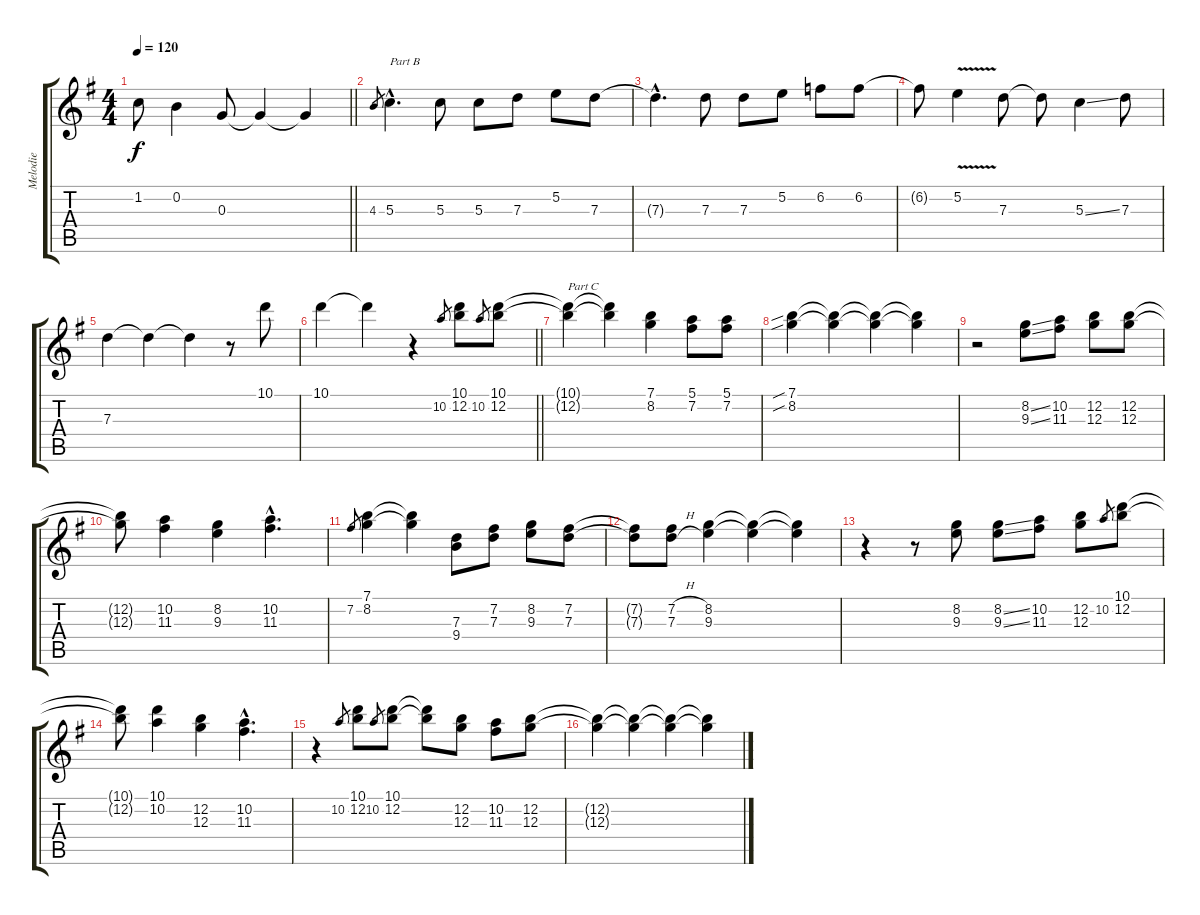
\track ("Melodie" "Melodie") {instrument acousticguitarnylon}
\staff {score tabs}
\tuning (E4 B3 G3 D3 A2 E2) {hide}
\ts (4 4)
\tempo 120
\clef g2
\barLineRight lightlight
\ks g
1.2{t}.8{dy f} 0.2.4 0.3.8 0.3{t}.4 0.3{t}.4 |
4.3.8{gr} 5.3{hac}.4{d txt "Part B"} 5.3.8 5.3.8 7.3.8 5.2.8 7.3.8 |
7.3{hac t}.4{d} 7.3.8 7.3.8 5.2.8 6.2.8 6.2.8 |
6.2{t}.8 5.2{v}.4 7.3.8 7.3{t}.8 5.3{ss}.4 7.3.8 |
7.3.4 7.3{t}.4 7.3{t}.4 r.8 10.1.8 |
\barLineRight lightlight
10.1.4 10.1{t}.4 r.4 10.2.8{gr} (10.1 12.2).8 10.2.8{gr} (10.1 12.2).8 |
(10.1{t} 12.2{t}).4{txt "Part C"} (10.1{t} 12.2{t}).4 (7.1 8.2).4 (5.1 7.2).8 (5.1 7.2).8 |
(7.1{sib} 8.2{sib}).4 (7.1{t} 8.2{t}).4 (7.1{t} 8.2{t}).4 (7.1{t} 8.2{t}).4 |
r.2 (8.2{ss} 9.3{ss}).8 (10.2 11.3).8 (12.2 12.3).8 (12.2 12.3).8 |
(12.2{t} 12.3{t}).8 (10.2 11.3).4 (8.2 9.3).4 (10.2{hac} 11.3{hac}).4{d} |
7.2.8{gr} (7.1 8.2).4 (7.1{t} 8.2{t}).4 (7.3 9.4).8 (7.2 7.3).8 (8.2 9.3).8 (7.2 7.3).8 |
(7.2{t} 7.3{t}).8 (7.2{h} 7.3{h}).8 (8.2 9.3).4 (8.2{t} 9.3{t}).4 (8.2{t} 9.3{t}).4 |
r.4 r.8 (8.2 9.3).8 (8.2{ss} 9.3{ss}).8 (10.2 11.3).8 (12.2 12.3).8 10.2.8{gr} (10.1 12.2).8 |
(10.1{t} 12.2{t}).8 (10.1 10.2).4 (12.2 12.3).4 (10.2{hac} 11.3{hac}).4{d} |
r.4 10.2.8{gr} (10.1 12.2).8 10.2.8{gr} (10.1 12.2).8 (10.1{t} 12.2{t}).8 (12.2 12.3).8 (10.2 11.3).8 (12.2 12.3).8 |
(12.2{t} 12.3{t}).4 (12.2{t} 12.3{t}).4 (12.2{t} 12.3{t}).4 (12.2{t} 12.3{t}).4
